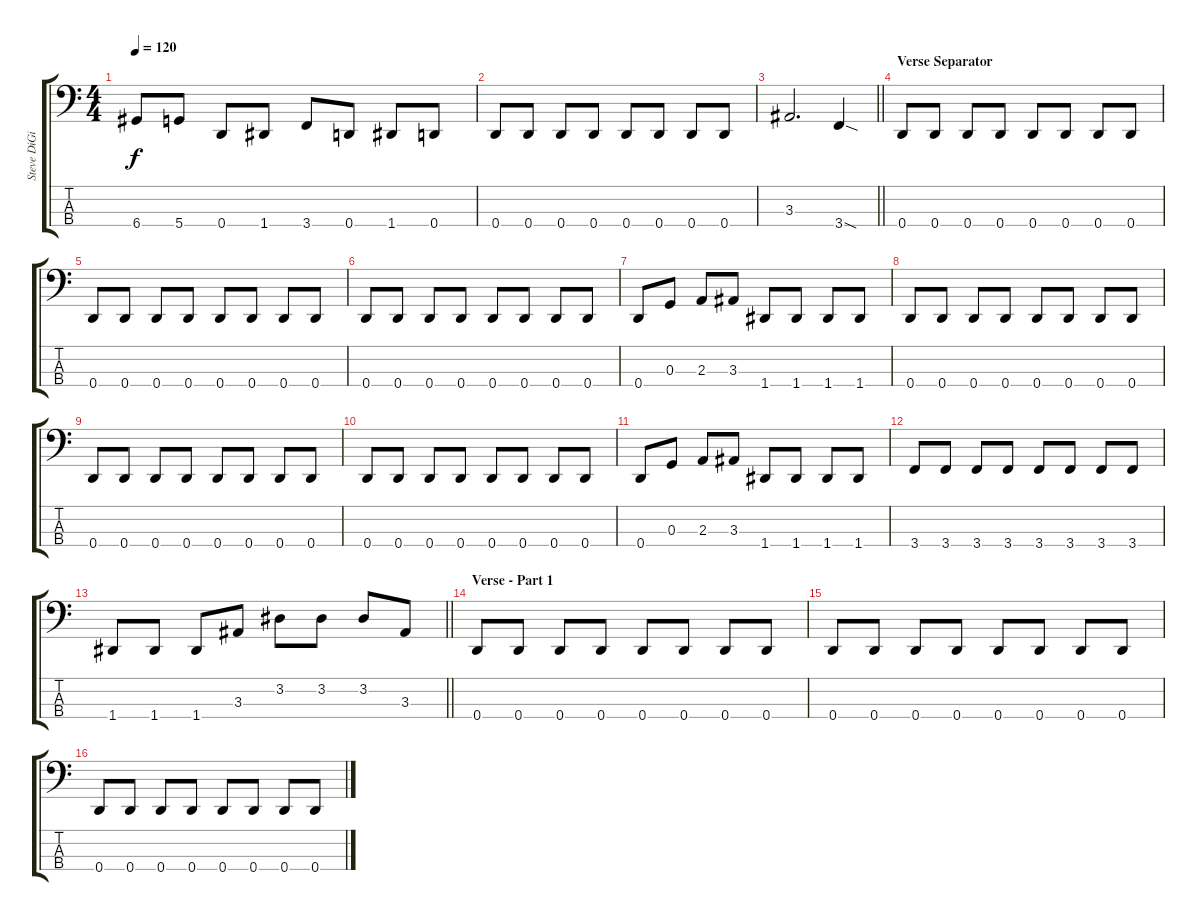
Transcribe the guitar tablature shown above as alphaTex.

\track ("Steve DiGiorgio - Bass" "Steve DiGi") {instrument fretlessbass}
\staff {score tabs}
\tuning (F2 C2 G1 D1) {hide}
\ts (4 4)
\tempo 120
\clef f4
\ks c
6.4.8{dy f} 5.4.8 0.4.8 1.4.8 3.4.8 0.4.8 1.4.8 0.4.8 |
0.4.8 0.4.8 0.4.8 0.4.8 0.4.8 0.4.8 0.4.8 0.4.8 |
\barLineRight lightlight
3.3.2{d} 3.4{sod}.4 |
\section ("" "Verse Separator")
0.4.8 0.4.8 0.4.8 0.4.8 0.4.8 0.4.8 0.4.8 0.4.8 |
0.4.8 0.4.8 0.4.8 0.4.8 0.4.8 0.4.8 0.4.8 0.4.8 |
0.4.8 0.4.8 0.4.8 0.4.8 0.4.8 0.4.8 0.4.8 0.4.8 |
0.4.8 0.3.8 2.3.8 3.3.8 1.4.8 1.4.8 1.4.8 1.4.8 |
0.4.8 0.4.8 0.4.8 0.4.8 0.4.8 0.4.8 0.4.8 0.4.8 |
0.4.8 0.4.8 0.4.8 0.4.8 0.4.8 0.4.8 0.4.8 0.4.8 |
0.4.8 0.4.8 0.4.8 0.4.8 0.4.8 0.4.8 0.4.8 0.4.8 |
0.4.8 0.3.8 2.3.8 3.3.8 1.4.8 1.4.8 1.4.8 1.4.8 |
3.4.8 3.4.8 3.4.8 3.4.8 3.4.8 3.4.8 3.4.8 3.4.8 |
\barLineRight lightlight
1.4.8 1.4.8 1.4.8 3.3.8 3.2.8 3.2.8 3.2.8 3.3.8 |
\section ("" "Verse - Part 1")
0.4.8 0.4.8 0.4.8 0.4.8 0.4.8 0.4.8 0.4.8 0.4.8 |
0.4.8 0.4.8 0.4.8 0.4.8 0.4.8 0.4.8 0.4.8 0.4.8 |
0.4.8 0.4.8 0.4.8 0.4.8 0.4.8 0.4.8 0.4.8 0.4.8
